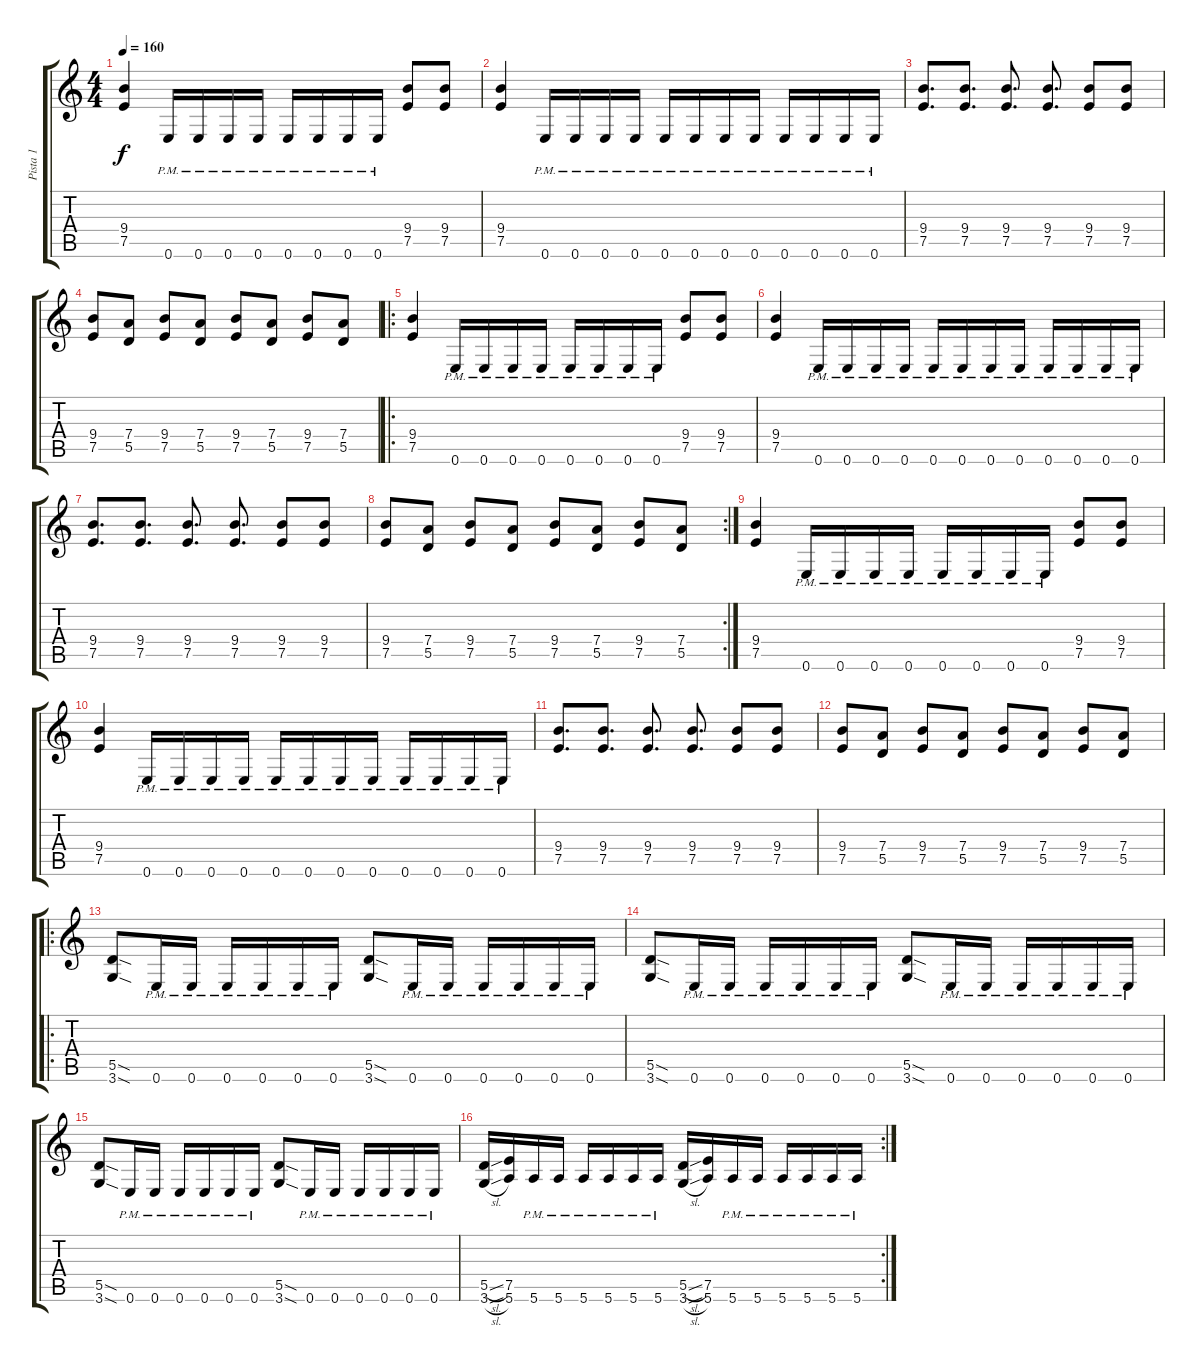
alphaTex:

\track ("Pista 1" "Pista 1") {instrument distortionguitar}
\staff {score tabs}
\tuning (E4 B3 G3 D3 A2 E2) {hide}
\ts (4 4)
\tempo 160
\clef g2
\ks c
(9.4 7.5).4{dy f instrument distortionguitar} 0.6{pm}.16 0.6{pm}.16 0.6{pm}.16 0.6{pm}.16 0.6{pm}.16 0.6{pm}.16 0.6{pm}.16 0.6{pm}.16 (9.4 7.5).8 (9.4 7.5).8 |
(9.4 7.5).4 0.6{pm}.16 0.6{pm}.16 0.6{pm}.16 0.6{pm}.16 0.6{pm}.16 0.6{pm}.16 0.6{pm}.16 0.6{pm}.16 0.6{pm}.16 0.6{pm}.16 0.6{pm}.16 0.6{pm}.16 |
(9.4 7.5).8{d} (9.4 7.5).8{d} (9.4 7.5).8{d} (9.4 7.5).8{d} (9.4 7.5).8 (9.4 7.5).8 |
(9.4 7.5).8 (7.4 5.5).8 (9.4 7.5).8 (7.4 5.5).8 (9.4 7.5).8 (7.4 5.5).8 (9.4 7.5).8 (7.4 5.5).8 |
\ro
(9.4 7.5).4 0.6{pm}.16 0.6{pm}.16 0.6{pm}.16 0.6{pm}.16 0.6{pm}.16 0.6{pm}.16 0.6{pm}.16 0.6{pm}.16 (9.4 7.5).8 (9.4 7.5).8 |
(9.4 7.5).4 0.6{pm}.16 0.6{pm}.16 0.6{pm}.16 0.6{pm}.16 0.6{pm}.16 0.6{pm}.16 0.6{pm}.16 0.6{pm}.16 0.6{pm}.16 0.6{pm}.16 0.6{pm}.16 0.6{pm}.16 |
(9.4 7.5).8{d} (9.4 7.5).8{d} (9.4 7.5).8{d} (9.4 7.5).8{d} (9.4 7.5).8 (9.4 7.5).8 |
\rc 2
(9.4 7.5).8 (7.4 5.5).8 (9.4 7.5).8 (7.4 5.5).8 (9.4 7.5).8 (7.4 5.5).8 (9.4 7.5).8 (7.4 5.5).8 |
(9.4 7.5).4 0.6{pm}.16 0.6{pm}.16 0.6{pm}.16 0.6{pm}.16 0.6{pm}.16 0.6{pm}.16 0.6{pm}.16 0.6{pm}.16 (9.4 7.5).8 (9.4 7.5).8 |
(9.4 7.5).4 0.6{pm}.16 0.6{pm}.16 0.6{pm}.16 0.6{pm}.16 0.6{pm}.16 0.6{pm}.16 0.6{pm}.16 0.6{pm}.16 0.6{pm}.16 0.6{pm}.16 0.6{pm}.16 0.6{pm}.16 |
(9.4 7.5).8{d} (9.4 7.5).8{d} (9.4 7.5).8{d} (9.4 7.5).8{d} (9.4 7.5).8 (9.4 7.5).8 |
(9.4 7.5).8 (7.4 5.5).8 (9.4 7.5).8 (7.4 5.5).8 (9.4 7.5).8 (7.4 5.5).8 (9.4 7.5).8 (7.4 5.5).8 |
\ro
(5.5{sod} 3.6{sod}).8 0.6{pm}.16 0.6{pm}.16 0.6{pm}.16 0.6{pm}.16 0.6{pm}.16 0.6{pm}.16 (5.5{sod} 3.6{sod}).8 0.6{pm}.16 0.6{pm}.16 0.6{pm}.16 0.6{pm}.16 0.6{pm}.16 0.6{pm}.16 |
(5.5{sod} 3.6{sod}).8 0.6{pm}.16 0.6{pm}.16 0.6{pm}.16 0.6{pm}.16 0.6{pm}.16 0.6{pm}.16 (5.5{sod} 3.6{sod}).8 0.6{pm}.16 0.6{pm}.16 0.6{pm}.16 0.6{pm}.16 0.6{pm}.16 0.6{pm}.16 |
(5.5{sod} 3.6{sod}).8 0.6{pm}.16 0.6{pm}.16 0.6{pm}.16 0.6{pm}.16 0.6{pm}.16 0.6{pm}.16 (5.5{sod} 3.6{sod}).8 0.6{pm}.16 0.6{pm}.16 0.6{pm}.16 0.6{pm}.16 0.6{pm}.16 0.6{pm}.16 |
\rc 2
(5.5{sl} 3.6{sl}).16 (7.5 5.6).16 5.6{pm}.16 5.6{pm}.16 5.6{pm}.16 5.6{pm}.16 5.6{pm}.16 5.6{pm}.16 (5.5{sl} 3.6{sl}).16 (7.5 5.6).16 5.6{pm}.16 5.6{pm}.16 5.6{pm}.16 5.6{pm}.16 5.6{pm}.16 5.6{pm}.16
